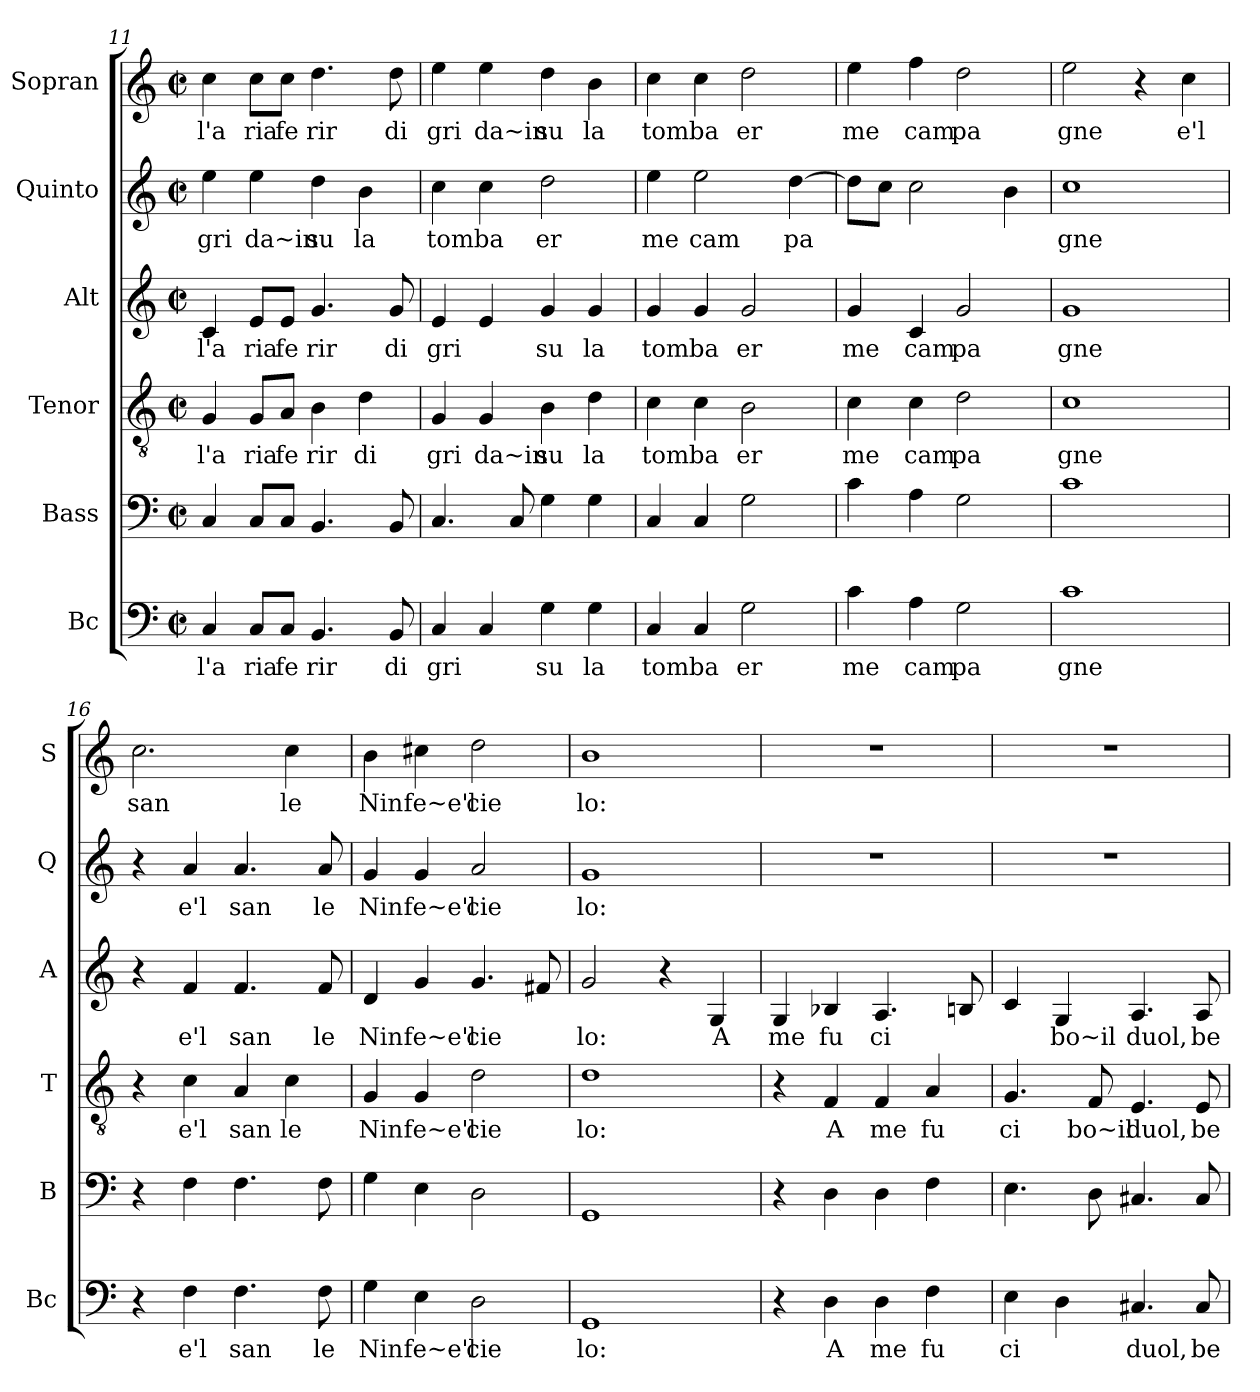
**kern	**text	**kern	**kern	**text	**kern	**text	**kern	**text	**kern	**text
*part6	*part6	*part5	*part4	*part4	*part3	*part3	*part2	*part2	*part1	*part1
*staff6	*staff6	*staff5	*staff4	*staff4	*staff3	*staff3	*staff2	*staff2	*staff1	*staff1
*I"Bc	*	*I"Bass	*I"Tenor	*	*I"Alt	*	*I"Quinto	*	*I"Sopran	*
*I'Bc	*	*I'B	*I'T	*	*I'A	*	*I'Q	*	*I'S	*
!!LO:LB:g=z
*clefF4	*	*clefF4	*clefGv2	*	*clefG2	*	*clefG2	*	*clefG2	*
*k[]	*	*k[]	*k[]	*	*k[]	*	*k[]	*	*k[]	*
*M2/2	*	*M2/2	*M2/2	*	*M2/2	*	*M2/2	*	*M2/2	*
*met(c|)	*	*met(c|)	*met(c|)	*	*met(c|)	*	*met(c|)	*	*met(c|)	*
=11	=11	=11	=11	=11	=11	=11	=11	=11	=11	=11
!	!LO:LY:b	!	!	!LO:LY:b	!	!LO:LY:b	!	!LO:LY:b	!	!LO:LY:b
4C/	l'a	4C/	4G/	l'a	4c/	l'a	4ee\	gri	4cc\	l'a
!	!LO:LY:b	!	!	!LO:LY:b	!	!LO:LY:b	!	!LO:LY:b	!	!LO:LY:b
8C/L	ria	8C/L	8G/L	ria	8e/L	ria	4ee\	da~in	8cc\L	ria
!	!LO:LY:b	!	!	!LO:LY:b	!	!LO:LY:b	!	!	!	!LO:LY:b
8C/J	fe	8C/J	8A/J	fe	8e/J	fe	.	.	8cc\J	fe
!	!LO:LY:b	!	!	!LO:LY:b	!	!LO:LY:b	!	!LO:LY:b	!	!LO:LY:b
4.BB/	rir	4.BB/	4B\	rir	4.g/	rir	4dd\	su	4.dd\	rir
!	!	!	!	!LO:LY:b	!	!	!	!LO:LY:b	!	!
.	.	.	4d\	di	.	.	4b\	la	.	.
!	!LO:LY:b	!	!	!	!	!LO:LY:b	!	!	!	!LO:LY:b
8BB/	di	8BB/	.	.	8g/	di	.	.	8dd\	di
=12	=12	=12	=12	=12	=12	=12	=12	=12	=12	=12
!	!LO:LY:b	!	!	!LO:LY:b	!	!LO:LY:b	!	!LO:LY:b	!	!LO:LY:b
4C/	gri	4.C/	4G/	gri	4e/	gri	4cc\	tom	4ee\	gri
!	!	!	!	!LO:LY:b	!	!	!	!LO:LY:b	!	!LO:LY:b
4C/	.	.	4G/	da~in	4e/	.	4cc\	ba	4ee\	da~in
.	.	8C/	.	.	.	.	.	.	.	.
!	!LO:LY:b	!	!	!LO:LY:b	!	!LO:LY:b	!	!LO:LY:b	!	!LO:LY:b
4G\	su	4G\	4B\	su	4g/	su	2dd\	er	4dd\	su
!	!LO:LY:b	!	!	!LO:LY:b	!	!LO:LY:b	!	!	!	!LO:LY:b
4G\	la	4G\	4d\	la	4g/	la	.	.	4b\	la
=13	=13	=13	=13	=13	=13	=13	=13	=13	=13	=13
!	!LO:LY:b	!	!	!LO:LY:b	!	!LO:LY:b	!	!LO:LY:b	!	!LO:LY:b
4C/	tom	4C/	4c\	tom	4g/	tom	4ee\	me	4cc\	tom
!	!LO:LY:b	!	!	!LO:LY:b	!	!LO:LY:b	!	!LO:LY:b	!	!LO:LY:b
4C/	ba	4C/	4c\	ba	4g/	ba	2ee\	cam	4cc\	ba
!	!LO:LY:b	!	!	!LO:LY:b	!	!LO:LY:b	!	!	!	!LO:LY:b
2G\	er	2G\	2B\	er	2g/	er	.	.	2dd\	er
!	!	!	!	!	!	!	!	!LO:LY:b	!	!
.	.	.	.	.	.	.	[4dd\	pa	.	.
=14	=14	=14	=14	=14	=14	=14	=14	=14	=14	=14
!	!LO:LY:b	!	!	!LO:LY:b	!	!LO:LY:b	!	!	!	!LO:LY:b
4c\	me	4c\	4c\	me	4g/	me	8dd\L]	.	4ee\	me
.	.	.	.	.	.	.	8cc\J	.	.	.
!	!LO:LY:b	!	!	!LO:LY:b	!	!LO:LY:b	!	!	!	!LO:LY:b
4A\	cam	4A\	4c\	cam	4c/	cam	2cc\	.	4ff\	cam
!	!LO:LY:b	!	!	!LO:LY:b	!	!LO:LY:b	!	!	!	!LO:LY:b
2G\	pa	2G\	2d\	pa	2g/	pa	.	.	2dd\	pa
.	.	.	.	.	.	.	4b\	.	.	.
=15	=15	=15	=15	=15	=15	=15	=15	=15	=15	=15
!	!LO:LY:b	!	!	!LO:LY:b	!	!LO:LY:b	!	!LO:LY:b	!	!LO:LY:b
1c	gne	1c	1c	gne	1g	gne	1cc	gne	2ee\	gne
.	.	.	.	.	.	.	.	.	4r	.
!	!	!	!	!	!	!	!	!	!	!LO:LY:b
.	.	.	.	.	.	.	.	.	4cc\	e'l
=16	=16	=16	=16	=16	=16	=16	=16	=16	=16	=16
!	!	!	!	!	!	!	!	!	!	!LO:LY:b
4r	.	4r	4r	.	4r	.	4r	.	2.cc\	san
!	!LO:LY:b	!	!	!LO:LY:b	!	!LO:LY:b	!	!LO:LY:b	!	!
4F\	e'l	4F\	4c\	e'l	4f/	e'l	4a/	e'l	.	.
!	!LO:LY:b	!	!	!LO:LY:b	!	!LO:LY:b	!	!LO:LY:b	!	!
4.F\	san	4.F\	4A/	san	4.f/	san	4.a/	san	.	.
!	!	!	!	!LO:LY:b	!	!	!	!	!	!LO:LY:b
.	.	.	4c\	le	.	.	.	.	4cc\	le
!	!LO:LY:b	!	!	!	!	!LO:LY:b	!	!LO:LY:b	!	!
8F\	le	8F\	.	.	8f/	le	8a/	le	.	.
!!LO:PB:g=z
=17	=17	=17	=17	=17	=17	=17	=17	=17	=17	=17
!	!LO:LY:b	!	!	!LO:LY:b	!	!LO:LY:b	!	!LO:LY:b	!	!LO:LY:b
4G\	Nin	4G\	4G/	Nin	4d/	Nin	4g/	Nin	4b\	Nin
!	!LO:LY:b	!	!	!LO:LY:b	!	!LO:LY:b	!	!LO:LY:b	!	!LO:LY:b
4E\	fe~e'l	4E\	4G/	fe~e'l	4g/	fe~e'l	4g/	fe~e'l	4cc#X\	fe~e'l
!	!LO:LY:b	!	!	!LO:LY:b	!	!LO:LY:b	!	!LO:LY:b	!	!LO:LY:b
2D\	cie	2D\	2d\	cie	4.g/	cie	2a/	cie	2dd\	cie
.	.	.	.	.	8f#X/	.	.	.	.	.
=18	=18	=18	=18	=18	=18	=18	=18	=18	=18	=18
!	!LO:LY:b	!	!	!LO:LY:b	!	!LO:LY:b	!	!LO:LY:b	!	!LO:LY:b
1GG	lo:	1GG	1d	lo:	2g/	lo:	1g	lo:	1b	lo:
.	.	.	.	.	4r	.	.	.	.	.
!	!	!	!	!	!	!LO:LY:b	!	!	!	!
.	.	.	.	.	4G/	A	.	.	.	.
=19	=19	=19	=19	=19	=19	=19	=19	=19	=19	=19
!	!	!	!	!	!	!LO:LY:b	!	!	!	!
4r	.	4r	4r	.	4G/	me	1r	.	1r	.
!	!LO:LY:b	!	!	!LO:LY:b	!	!LO:LY:b	!	!	!	!
4D\	A	4D\	4F/	A	4B-X/	fu	.	.	.	.
!	!LO:LY:b	!	!	!LO:LY:b	!	!LO:LY:b	!	!	!	!
4D\	me	4D\	4F/	me	4.A/	ci	.	.	.	.
!	!LO:LY:b	!	!	!LO:LY:b	!	!	!	!	!	!
4F\	fu	4F\	4A/	fu	.	.	.	.	.	.
.	.	.	.	.	8Bn/	.	.	.	.	.
=20	=20	=20	=20	=20	=20	=20	=20	=20	=20	=20
!	!LO:LY:b	!	!	!LO:LY:b	!	!	!	!	!	!
4E\	ci	4.E\	4.G/	ci	4c/	.	1r	.	1r	.
!	!	!	!	!	!	!LO:LY:b	!	!	!	!
4D\	.	.	.	.	4G/	bo~il	.	.	.	.
!	!	!	!	!LO:LY:b	!	!	!	!	!	!
.	.	8D\	8F/	bo~il	.	.	.	.	.	.
!	!LO:LY:b	!	!	!LO:LY:b	!	!LO:LY:b	!	!	!	!
4.C#X/	duol,	4.C#X/	4.E/	duol,	4.A/	duol,	.	.	.	.
!	!LO:LY:b	!	!	!LO:LY:b	!	!LO:LY:b	!	!	!	!
8C#/	be	8C#/	8E/	be	8A/	be	.	.	.	.
=	=	=	=	=	=	=	=	=	=	=
*-	*-	*-	*-	*-	*-	*-	*-	*-	*-	*-
